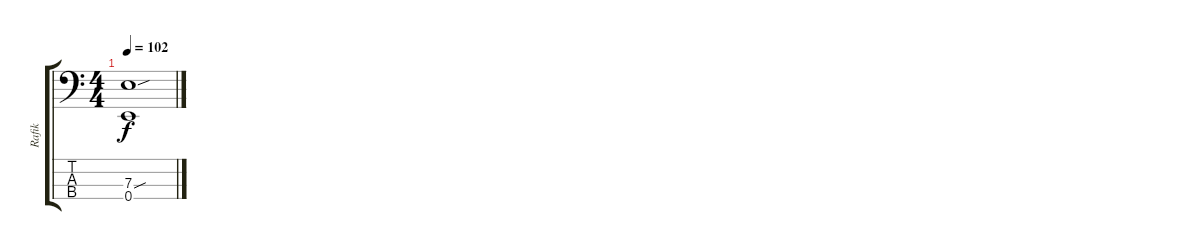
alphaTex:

\track ("Rafik" "Rafik") {instrument electricbasspick}
\staff {score tabs}
\tuning (G2 D2 A1 E1) {hide}
\ts (4 4)
\tempo 102
\clef f4
\ks c
(7.3{sou} 0.4).1{dy f}
